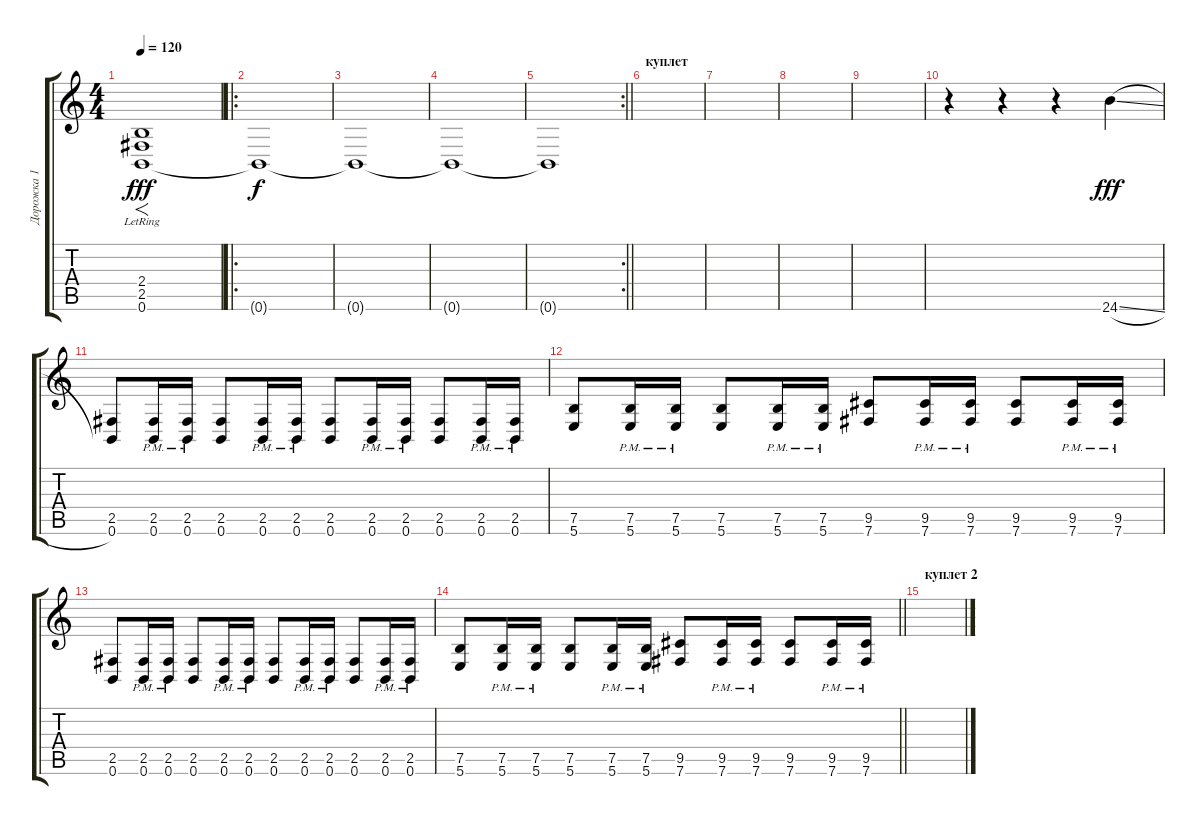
\track ("Дорожка 1" "Дорожка 1") {instrument distortionguitar}
\staff {score tabs}
\tuning (B3 Gb3 D3 A2 E2 B1) {hide}
\ts (4 4)
\tempo 120
\clef g2
\ks c
(2.4 2.5 0.6{lr}).1{f dy fff instrument distortionguitar} |
\ro
0.6{t}.1{dy f} |
0.6{t}.1 |
0.6{t}.1 |
\rc 2
\barLineRight lightlight
0.6{t}.1 |
\section ("" "куплет")
|
|
|
|
r.4 r.4 r.4 24.6{sl}.4{dy fff} |
(2.5 0.6).8 (2.5{pm} 0.6{pm}).16 (2.5{pm} 0.6{pm}).16 (2.5 0.6).8 (2.5{pm} 0.6{pm}).16 (2.5{pm} 0.6{pm}).16 (2.5 0.6).8 (2.5{pm} 0.6{pm}).16 (2.5{pm} 0.6{pm}).16 (2.5 0.6).8 (2.5{pm} 0.6{pm}).16 (2.5{pm} 0.6{pm}).16 |
(7.5 5.6).8 (7.5{pm} 5.6{pm}).16 (7.5{pm} 5.6{pm}).16 (7.5 5.6).8 (7.5{pm} 5.6{pm}).16 (7.5{pm} 5.6{pm}).16 (9.5 7.6).8 (9.5{pm} 7.6{pm}).16 (9.5{pm} 7.6{pm}).16 (9.5 7.6).8 (9.5{pm} 7.6{pm}).16 (9.5{pm} 7.6{pm}).16 |
(2.5 0.6).8 (2.5{pm} 0.6{pm}).16 (2.5{pm} 0.6{pm}).16 (2.5 0.6).8 (2.5{pm} 0.6{pm}).16 (2.5{pm} 0.6{pm}).16 (2.5 0.6).8 (2.5{pm} 0.6{pm}).16 (2.5{pm} 0.6{pm}).16 (2.5 0.6).8 (2.5{pm} 0.6{pm}).16 (2.5{pm} 0.6{pm}).16 |
\barLineRight lightlight
(7.5 5.6).8 (7.5{pm} 5.6{pm}).16 (7.5{pm} 5.6{pm}).16 (7.5 5.6).8 (7.5{pm} 5.6{pm}).16 (7.5{pm} 5.6{pm}).16 (9.5 7.6).8 (9.5{pm} 7.6{pm}).16 (9.5{pm} 7.6{pm}).16 (9.5 7.6).8 (9.5{pm} 7.6{pm}).16 (9.5{pm} 7.6{pm}).16 |
\section ("" "куплет 2")
